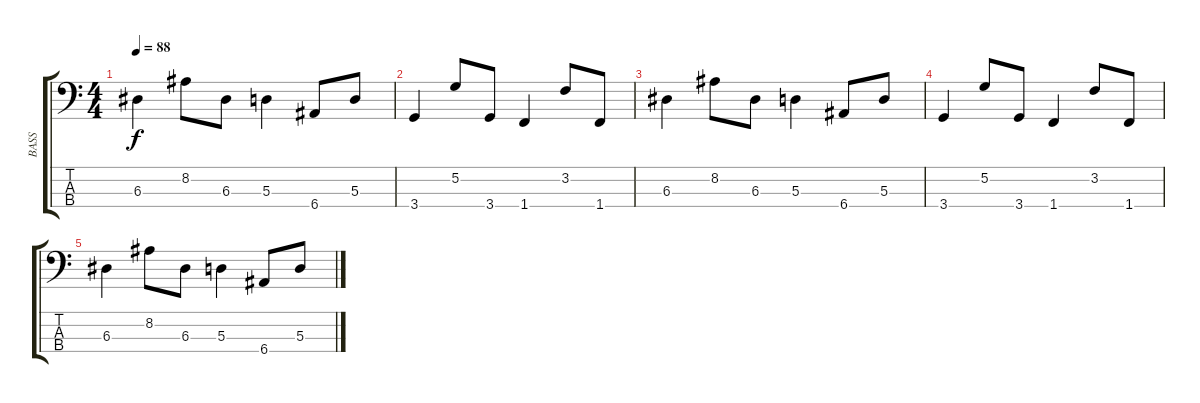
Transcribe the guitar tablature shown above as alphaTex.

\track ("BASS" "BASS") {instrument slapbass1}
\staff {score tabs}
\tuning (G2 D2 A1 E1) {hide}
\ts (4 4)
\tempo 88
\clef f4
\ks c
6.3.4{dy f} 8.2.8 6.3.8 5.3.4 6.4.8 5.3.8 |
3.4.4 5.2.8 3.4.8 1.4.4 3.2.8 1.4.8 |
6.3.4 8.2.8 6.3.8 5.3.4 6.4.8 5.3.8 |
3.4.4 5.2.8 3.4.8 1.4.4 3.2.8 1.4.8 |
6.3.4 8.2.8 6.3.8 5.3.4 6.4.8 5.3.8
